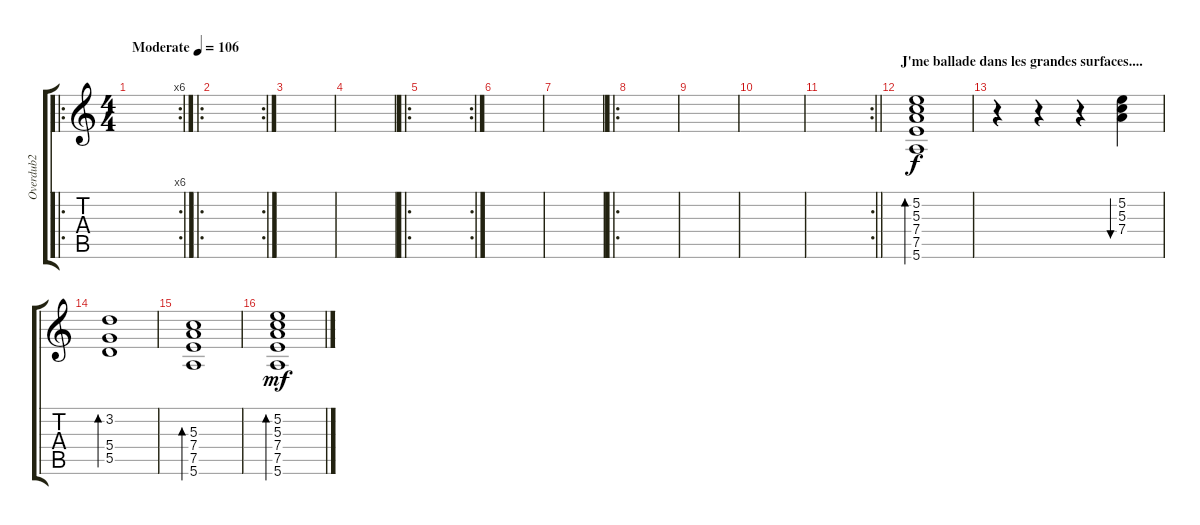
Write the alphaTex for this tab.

\track ("Overdub2" "Overdub2") {instrument electricguitarjazz}
\staff {score tabs}
\tuning (E4 B3 G3 D3 A2 E2) {hide}
\ro
\rc 6
\ts (4 4)
\section ("" "")
\tempo (106 "Moderate")
\clef g2
\ks c
|
\ro
\rc 2
|
|
|
\ro
\rc 2
|
|
|
\ro
|
|
|
\rc 2
\barLineRight lightlight
|
\section ("" "J'me ballade dans les grandes surfaces....")
(5.2 5.3 7.4 7.5 5.6).1{bd 120} |
r.4 r.4 r.4 (5.2 5.3 7.4).4{bu 120 dy f} |
(3.2 5.4 5.5).1{bd 120} |
(5.3 7.4 7.5 5.6).1{bd 120} |
(5.2 5.3 7.4 7.5 5.6).1{bd 120 dy mf}
